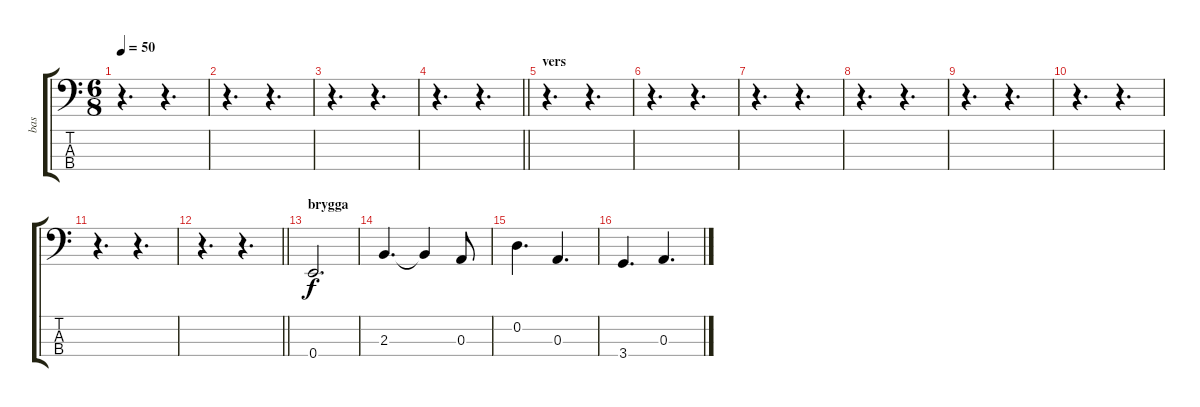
\track ("bas" "bas") {instrument electricbassfinger}
\staff {score tabs}
\tuning (G2 D2 A1 E1) {hide}
\ts (6 8)
\tempo 50
\clef f4
\ks c
r.4{d dy f instrument electricbassfinger} r.4{d} |
r.4{d} r.4{d} |
r.4{d} r.4{d} |
\barLineRight lightlight
r.4{d} r.4{d} |
\section ("" "vers")
r.4{d} r.4{d} |
r.4{d} r.4{d} |
r.4{d} r.4{d} |
r.4{d} r.4{d} |
r.4{d} r.4{d} |
r.4{d} r.4{d} |
r.4{d} r.4{d} |
\barLineRight lightlight
r.4{d} r.4{d} |
\section ("" "brygga")
0.4.2{d} |
2.3.4{d} 2.3{t}.4 0.3.8 |
0.2.4{d} 0.3.4{d} |
3.4.4{d} 0.3.4{d}
